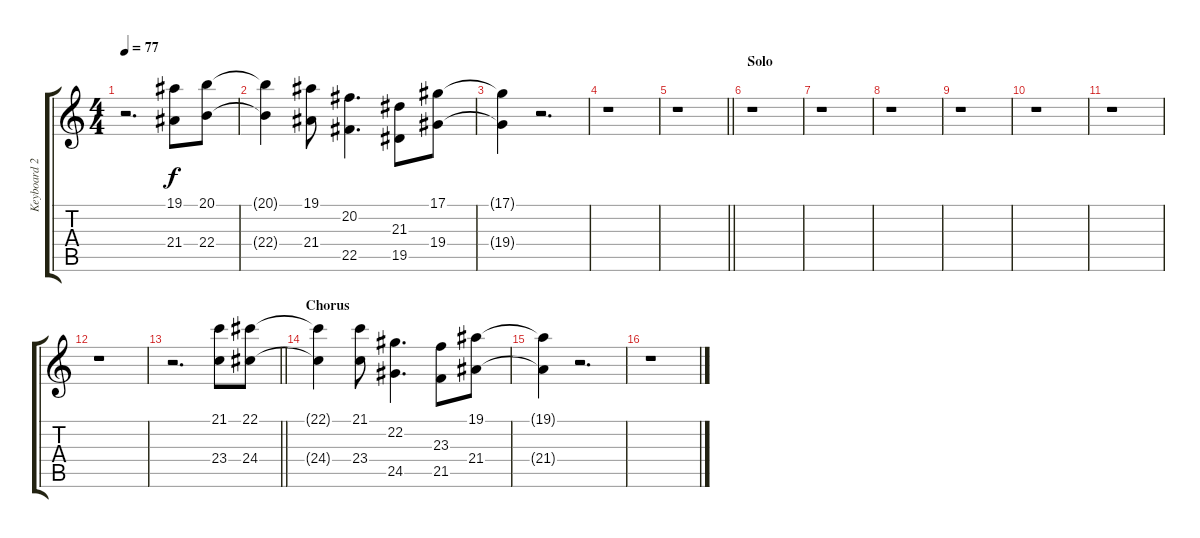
\track ("Keyboard 2" "Keyboard 2") {instrument choiraahs}
\staff {score tabs}
\tuning (Eb4 Bb3 Gb3 Db3 Ab2 Eb2) {hide}
\ts (4 4)
\tempo 77
\clef g2
\ks c
r.2{d dy f} (19.1 21.4).8 (20.1 22.4).8 |
(20.1{t} 22.4{t}).4 (19.1 21.4).8 (20.2 22.5).4{d} (21.3 19.5).8 (17.1 19.4).8 |
(17.1{t} 19.4{t}).4 r.2{d} |
r.1 |
\barLineRight lightlight
r.1 |
\section ("" "Solo")
r.1 |
r.1 |
r.1 |
r.1 |
r.1 |
r.1 |
r.1 |
\barLineRight lightlight
r.2{d} (21.1 23.4).8 (22.1 24.4).8 |
\section ("" "Chorus")
(22.1{t} 24.4{t}).4 (21.1 23.4).8 (22.2 24.5).4{d} (23.3 21.5).8 (19.1 21.4).8 |
(19.1{t} 21.4{t}).4 r.2{d} |
r.1
